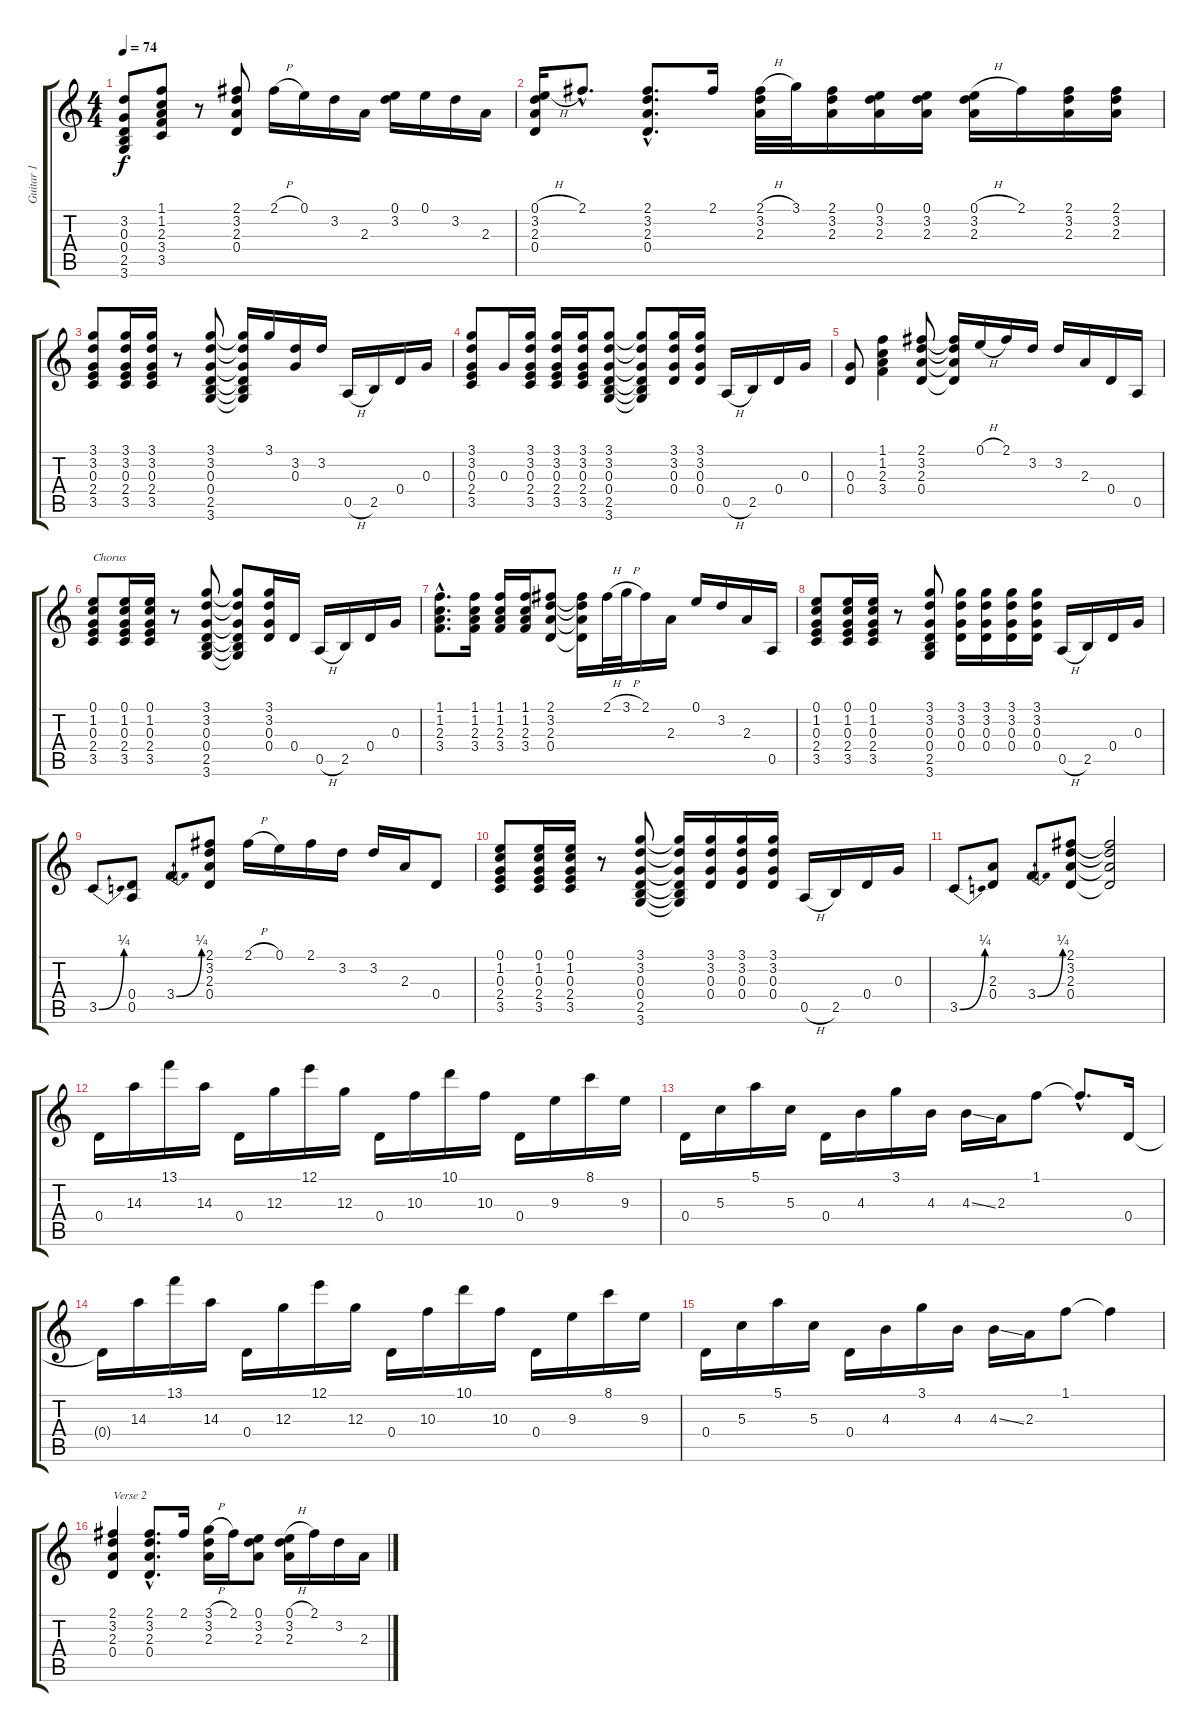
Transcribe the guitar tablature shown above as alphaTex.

\track ("Guitar 1" "Guitar 1") {instrument acousticguitarsteel}
\staff {score tabs}
\tuning (E4 B3 G3 D3 A2 E2) {hide}
\ts (4 4)
\tempo 74
\clef g2
\ks c
(3.2 0.3 0.4 2.5 3.6).8{dy f} (1.1 1.2 2.3 3.4 3.5).8 r.8 (2.1 3.2 2.3 0.4).8 2.1{h}.16 0.1.16 3.2.16 2.3.16 (0.1 3.2).16 0.1.16 3.2.16 2.3.16 |
(0.1{h} 3.2 2.3 0.4).16 2.1{hac}.8{d} (2.1{hac} 3.2{hac} 2.3{hac} 0.4{hac}).8{d} 2.1.16 (2.1{h} 3.2 2.3).32 3.1.32 (2.1 3.2 2.3).16 (0.1 3.2 2.3).16 (0.1 3.2 2.3).16 (0.1{h} 3.2 2.3).16 2.1.16 (2.1 3.2 2.3).16 (2.1 3.2 2.3).16 |
(3.1 3.2 0.3 2.4 3.5).8 (3.1 3.2 0.3 2.4 3.5).16 (3.1 3.2 0.3 2.4 3.5).16 r.8 (3.1 3.2 0.3 0.4 2.5 3.6).8 (3.1{t} 3.2{t} 0.3{t} 0.4{t} 2.5{t} 3.6{t}).16 3.1.16 (3.2 0.3).16 3.2.16 0.5{h}.16 2.5.16 0.4.16 0.3.16 |
(3.1 3.2 0.3 2.4 3.5).8 0.3.16 (3.1 3.2 0.3 2.4 3.5).16 (3.1 3.2 0.3 2.4 3.5).16 (3.1 3.2 0.3 2.4 3.5).16 (3.1 3.2 0.3 0.4 2.5 3.6).8 (3.1{t} 3.2{t} 0.3{t} 0.4{t} 2.5{t} 3.6{t}).8 (3.1 3.2 0.3 0.4).16 (3.1 3.2 0.3 0.4).16 0.5{h}.16 2.5.16 0.4.16 0.3.16 |
(0.3 0.4).8 (1.1 1.2 2.3 3.4).4 (2.1 3.2 2.3 0.4).8 (2.1{t} 3.2{t} 2.3{t} 0.4{t}).16 0.1{h}.16 2.1.16 3.2.16 3.2.16 2.3.16 0.4.16 0.5.16 |
(0.1 1.2 0.3 2.4 3.5).8{txt "Chorus"} (0.1 1.2 0.3 2.4 3.5).16 (0.1 1.2 0.3 2.4 3.5).16 r.8 (3.1 3.2 0.3 0.4 2.5 3.6).8 (3.1{t} 3.2{t} 0.3{t} 0.4{t} 2.5{t} 3.6{t}).8 (3.1 3.2 0.3 0.4).16 0.4.16 0.5{h}.16 2.5.16 0.4.16 0.3.16 |
(1.1{hac} 1.2{hac} 2.3{hac} 3.4{hac}).8{d} (1.1 1.2 2.3 3.4).16 (1.1 1.2 2.3 3.4).16 (1.1 1.2 2.3 3.4).16 (2.1 3.2 2.3 0.4).8 (2.1{t} 3.2{t} 2.3{t} 0.4{t}).16 2.1{h}.32 3.1{h}.32 2.1.16 2.3.16 0.1.16 3.2.16 2.3.16 0.5.16 |
(0.1 1.2 0.3 2.4 3.5).8 (0.1 1.2 0.3 2.4 3.5).16 (0.1 1.2 0.3 2.4 3.5).16 r.8 (3.1 3.2 0.3 0.4 2.5 3.6).8 (3.1 3.2 0.3 0.4).16 (3.1 3.2 0.3 0.4).16 (3.1 3.2 0.3 0.4).16 (3.1 3.2 0.3 0.4).16 0.5{h}.16 2.5.16 0.4.16 0.3.16 |
3.5{be (bend 0 0 60 1)}.8 (0.4 0.5).8 3.4{be (bend 0 0 60 1)}.8 (2.1 3.2 2.3 0.4).8 2.1{h}.16 0.1.16 2.1.16 3.2.16 3.2.16 2.3.16 0.4.8 |
(0.1 1.2 0.3 2.4 3.5).8 (0.1 1.2 0.3 2.4 3.5).16 (0.1 1.2 0.3 2.4 3.5).16 r.8 (3.1 3.2 0.3 0.4 2.5 3.6).8 (3.1{t} 3.2{t} 0.3{t} 0.4{t} 2.5{t} 3.6{t}).16 (3.1 3.2 0.3 0.4).16 (3.1 3.2 0.3 0.4).16 (3.1 3.2 0.3 0.4).16 0.5{h}.16 2.5.16 0.4.16 0.3.16 |
3.5{be (bend 0 0 60 1)}.8 (2.3 0.4).8 3.4{be (bend 0 0 60 1)}.8 (2.1 3.2 2.3 0.4).8 (2.1{t} 3.2{t} 2.3{t} 0.4{t}).2 |
0.4.16 14.3.16 13.1.16 14.3.16 0.4.16 12.3.16 12.1.16 12.3.16 0.4.16 10.3.16 10.1.16 10.3.16 0.4.16 9.3.16 8.1.16 9.3.16 |
0.4.16 5.3.16 5.1.16 5.3.16 0.4.16 4.3.16 3.1.16 4.3.16 4.3{ss}.16 2.3.16 1.1.8 1.1{hac t}.8{d} 0.4.16 |
0.4{t}.16 14.3.16 13.1.16 14.3.16 0.4.16 12.3.16 12.1.16 12.3.16 0.4.16 10.3.16 10.1.16 10.3.16 0.4.16 9.3.16 8.1.16 9.3.16 |
0.4.16 5.3.16 5.1.16 5.3.16 0.4.16 4.3.16 3.1.16 4.3.16 4.3{ss}.16 2.3.16 1.1.8 1.1{t}.4 |
(2.1 3.2 2.3 0.4).4{txt "Verse 2"} (2.1{hac} 3.2{hac} 2.3{hac} 0.4{hac}).8{d} 2.1.16 (3.1{h} 3.2 2.3).16 2.1.16 (0.1 3.2 2.3).8 (0.1{h} 3.2 2.3).16 2.1.16 3.2.16 2.3.16
